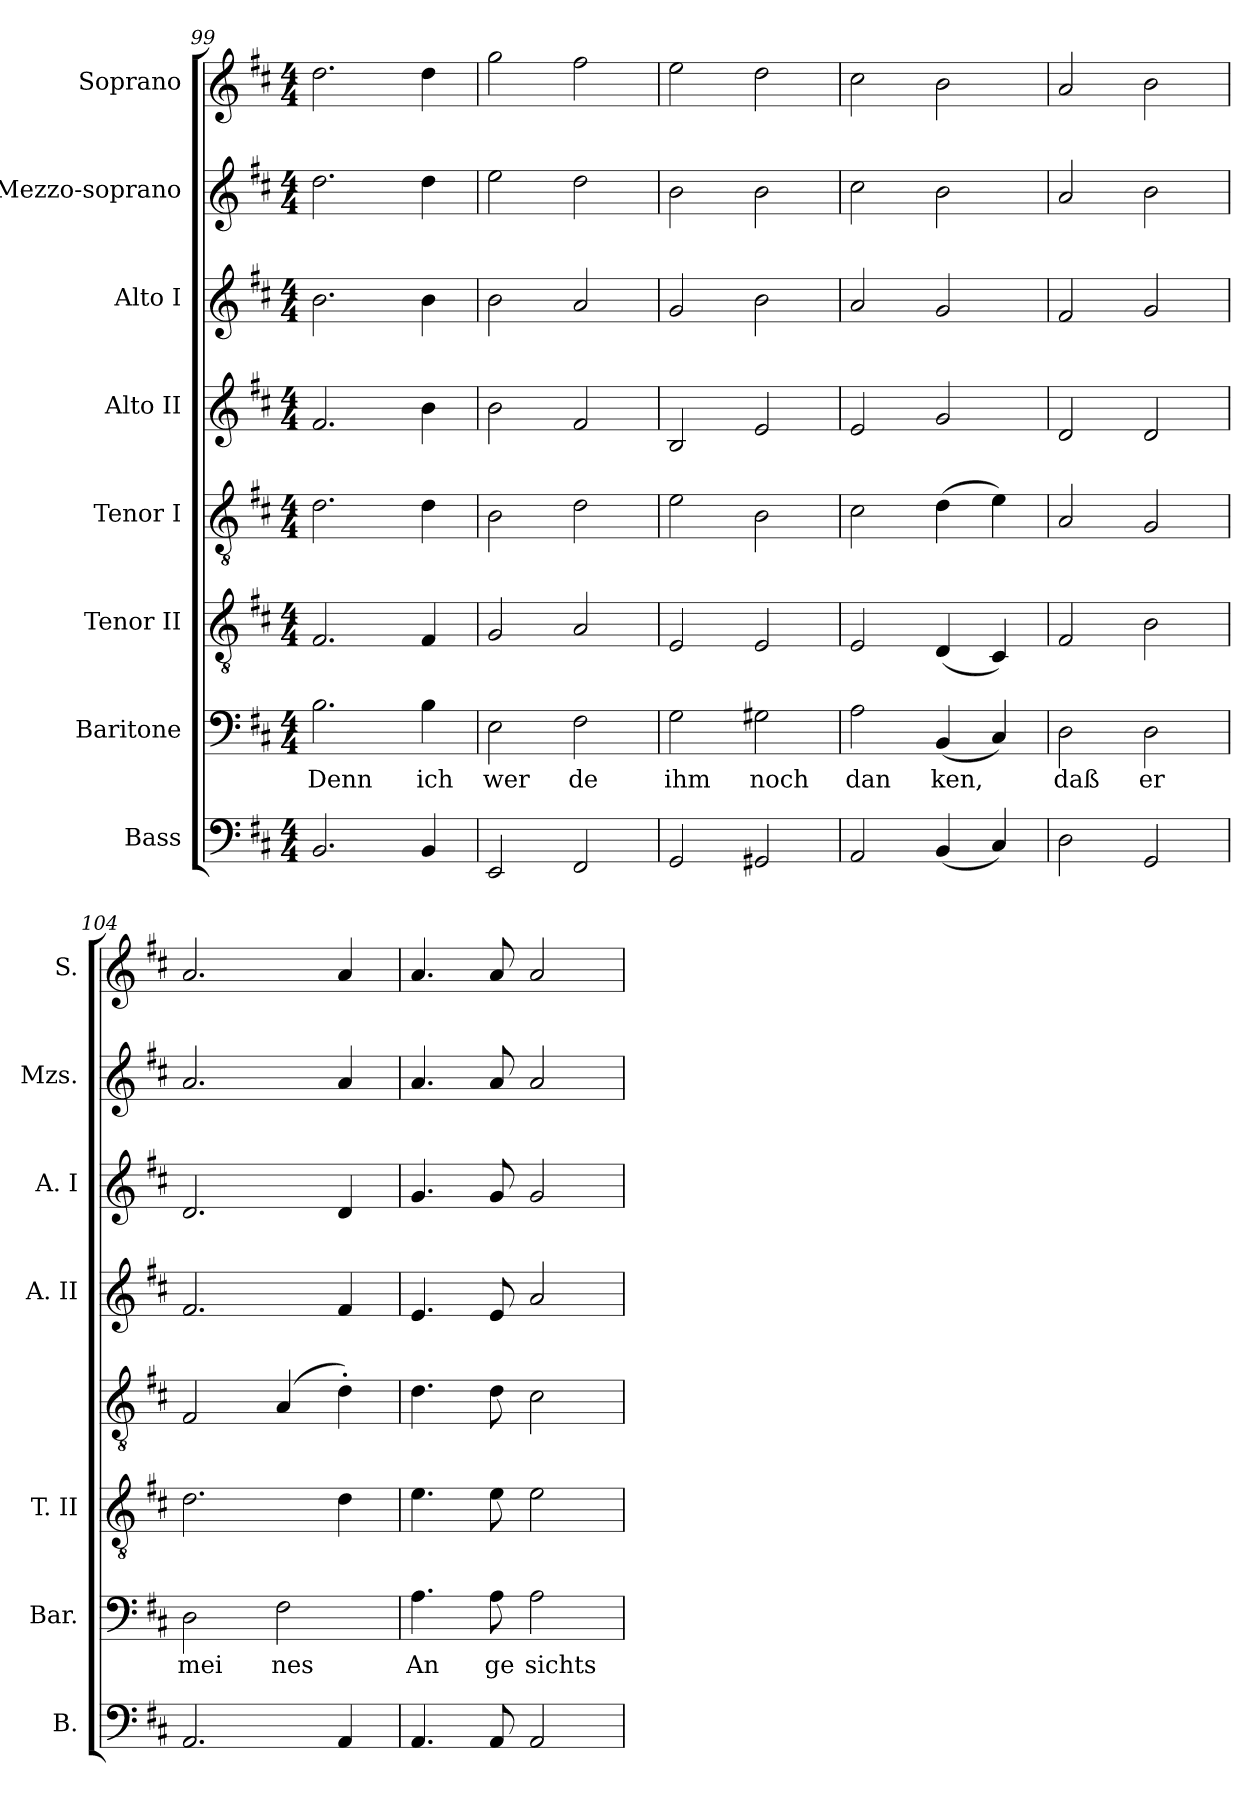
**kern	**kern	**text	**kern	**kern	**kern	**kern	**kern	**kern
*part8	*part7	*part7	*part6	*part5	*part4	*part3	*part2	*part1
*staff8	*staff7	*staff7	*staff6	*staff5	*staff4	*staff3	*staff2	*staff1
*I"Bass	*I"Baritone	*	*I"Tenor II	*I"Tenor I	*I"Alto II	*I"Alto I	*I"Mezzo-soprano	*I"Soprano
*I'B.	*I'Bar.	*	*I'T. II	*	*I'A. II	*I'A. I	*I'Mzs.	*I'S.
!!LO:PB:g=z
*clefF4	*clefF4	*	*clefGv2	*clefGv2	*clefG2	*clefG2	*clefG2	*clefG2
*k[f#c#]	*k[f#c#]	*	*k[f#c#]	*k[f#c#]	*k[f#c#]	*k[f#c#]	*k[f#c#]	*k[f#c#]
*M4/4	*M4/4	*	*M4/4	*M4/4	*M4/4	*M4/4	*M4/4	*M4/4
=99	=99	=99	=99	=99	=99	=99	=99	=99
2.BB/	2.B\	Denn	2.F#/	2.d\	2.f#/	2.b\	2.dd\	2.dd\
4BB/	4B\	ich	4F#/	4d\	4b\	4b\	4dd\	4dd\
=100	=100	=100	=100	=100	=100	=100	=100	=100
2EE/	2E\	wer	2G/	2B\	2b\	2b\	2ee\	2gg\
2FF#/	2F#\	de	2A/	2d\	2f#/	2a/	2dd\	2ff#\
=101	=101	=101	=101	=101	=101	=101	=101	=101
2GG/	2G\	ihm	2E/	2e\	2B/	2g/	2b\	2ee\
2GG#X/	2G#X\	noch	2E/	2B\	2e/	2b\	2b\	2dd\
=102	=102	=102	=102	=102	=102	=102	=102	=102
2AA/	2A\	dan	2E/	2c#\	2e/	2a/	2cc#\	2cc#\
(4BB/	(4BB/	ken,	(4D/	(4d\	2g/	2g/	2b\	2b\
4C#/)	4C#/)	.	4C#/)	4e\)	.	.	.	.
=103	=103	=103	=103	=103	=103	=103	=103	=103
2D\	2D\	daß	2F#/	2A/	2d/	2f#/	2a/	2a/
2GG/	2D\	er	2B\	2G/	2d/	2g/	2b\	2b\
=104	=104	=104	=104	=104	=104	=104	=104	=104
2.AA/	2D\	mei	2.d\	2F#/	2.f#/	2.d/	2.a/	2.a/
.	2F#\	nes	.	(4A/	.	.	.	.
4AA/	.	.	4d\	4d'\)	4f#/	4d/	4a/	4a/
=105	=105	=105	=105	=105	=105	=105	=105	=105
4.AA/	4.A\	An	4.e\	4.d\	4.e/	4.g/	4.a/	4.a/
8AA/	8A\	ge	8e\	8d\	8e/	8g/	8a/	8a/
2AA/	2A\	sichts	2e\	2c#\	2a/	2g/	2a/	2a/
=	=	=	=	=	=	=	=	=
*-	*-	*-	*-	*-	*-	*-	*-	*-
